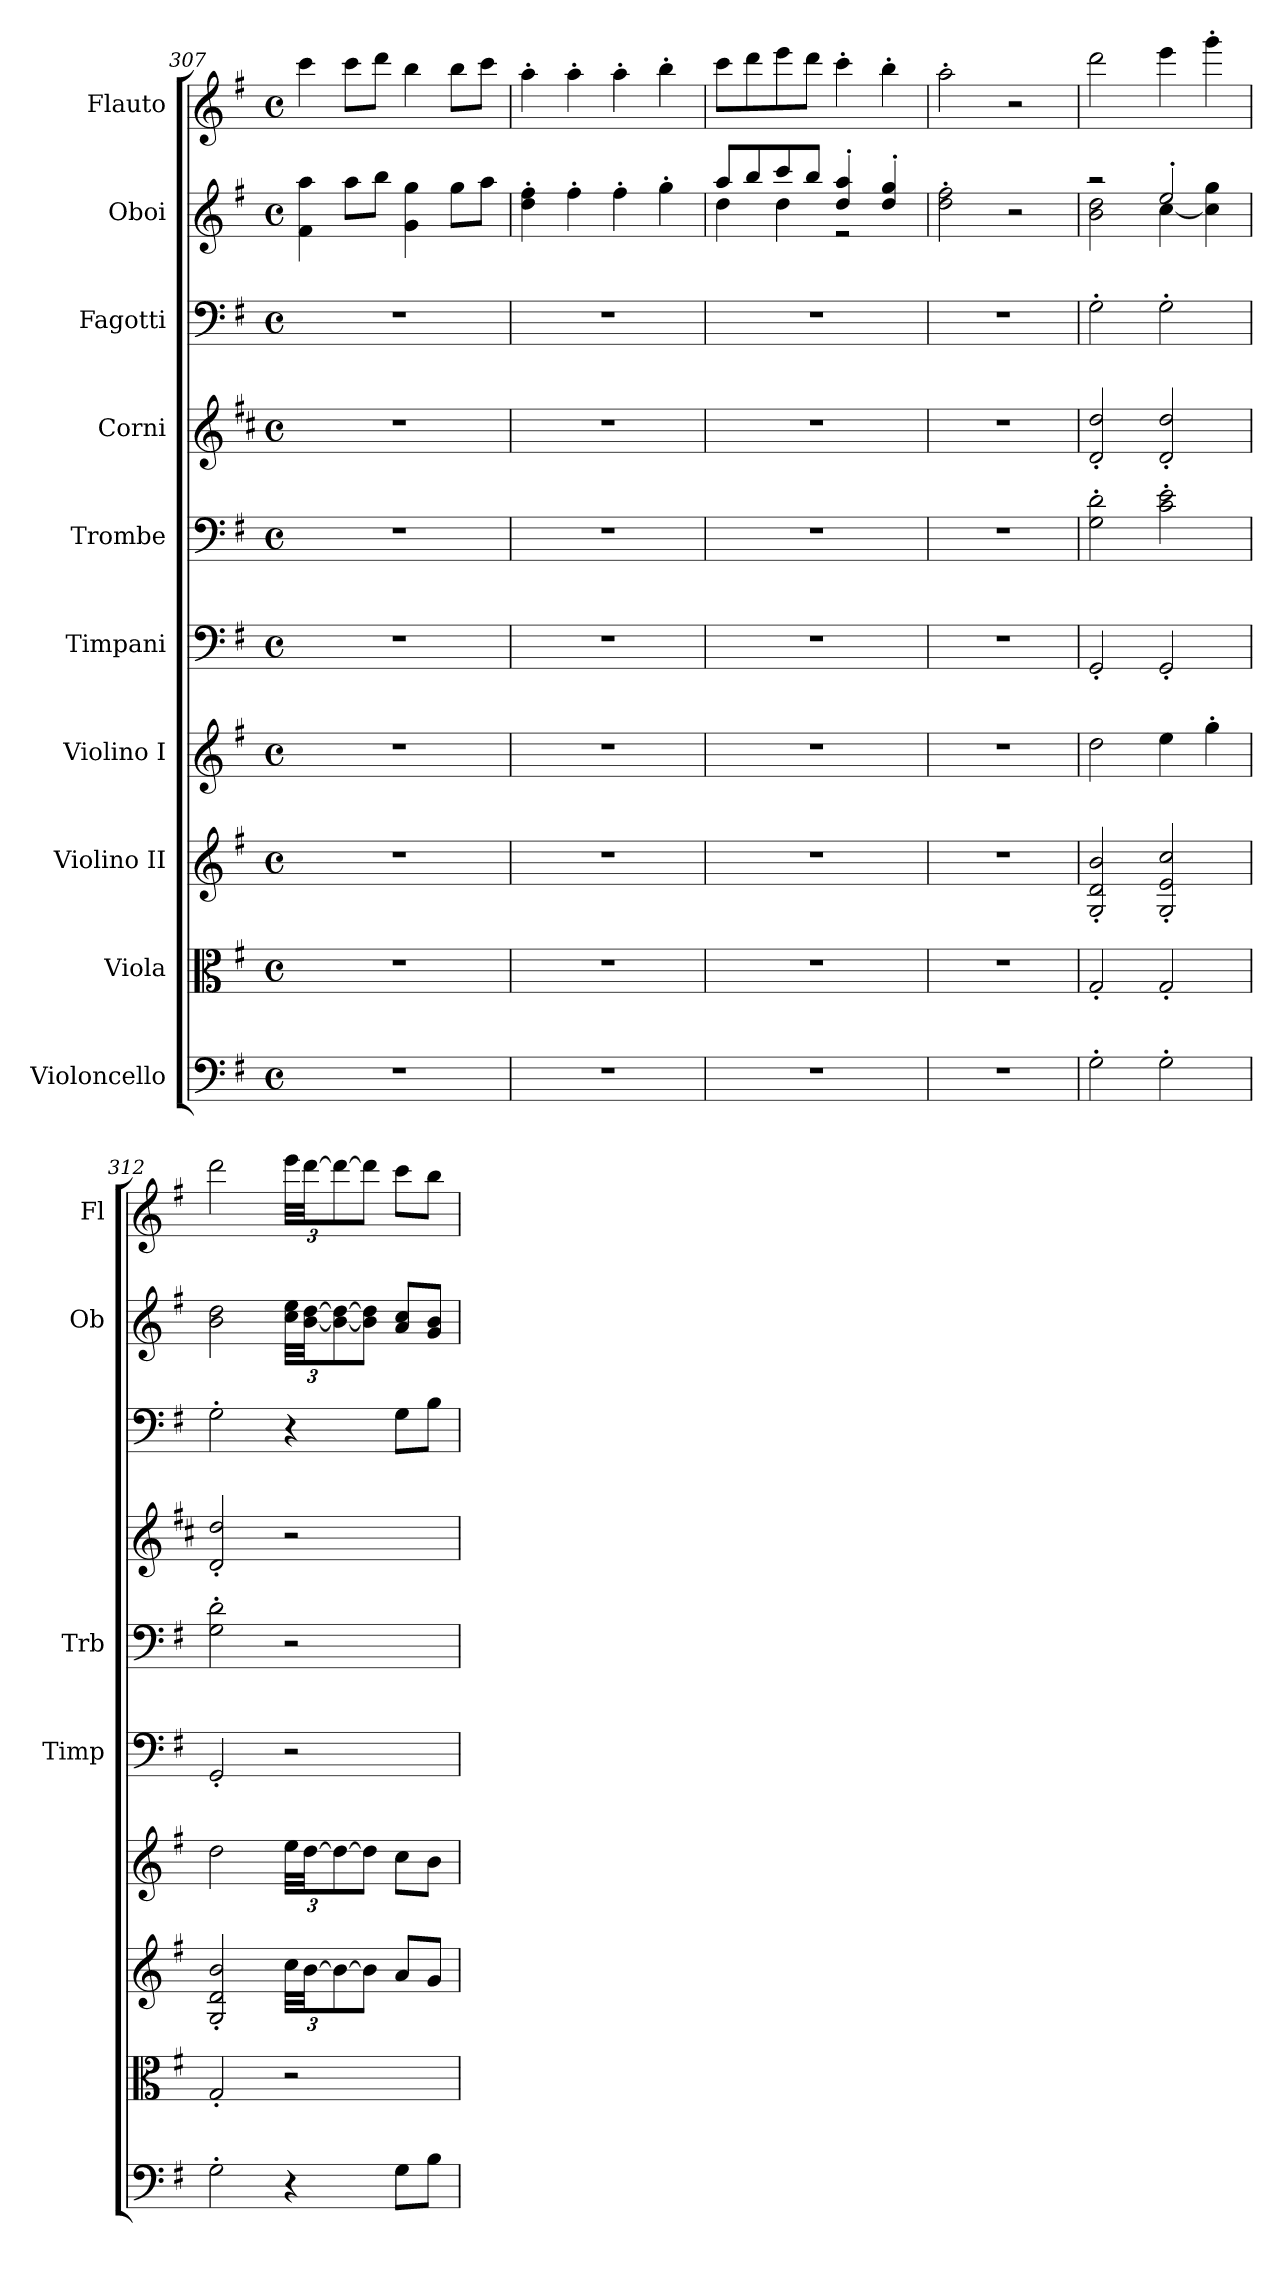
**kern	**kern	**kern	**kern	**kern	**kern	**kern	**kern	**kern	**kern
*part10	*part9	*part8	*part7	*part6	*part5	*part4	*part3	*part2	*part1
*staff10	*staff9	*staff8	*staff7	*staff6	*staff5	*staff4	*staff3	*staff2	*staff1
*I"Violoncello	*I"Viola	*I"Violino II	*I"Violino I	*I"Timpani	*I"Trombe	*I"Corni	*I"Fagotti	*I"Oboi	*I"Flauto
*	*	*	*	*I'Timp	*I'Trb	*	*	*I'Ob	*I'Fl
*clefF4	*clefC3	*clefG2	*clefG2	*clefF4	*clefF4	*clefG2	*clefF4	*clefG2	*clefG2
*	*	*	*	*	*	*ITrd4c7	*	*	*
*k[f#]	*k[f#]	*k[f#]	*k[f#]	*k[f#]	*k[f#]	*k[f#]	*k[f#]	*k[f#]	*k[f#]
*M4/4	*M4/4	*M4/4	*M4/4	*M4/4	*M4/4	*M4/4	*M4/4	*M4/4	*M4/4
*met(c)	*met(c)	*met(c)	*met(c)	*met(c)	*met(c)	*met(c)	*met(c)	*met(c)	*met(c)
=307	=307	=307	=307	=307	=307	=307	=307	=307	=307
1r	1r	1r	1r	1r	1r	1r	1r	4f#\ 4aa\	4ccc\
.	.	.	.	.	.	.	.	8aa\L	8ccc\L
.	.	.	.	.	.	.	.	8bb\J	8ddd\J
.	.	.	.	.	.	.	.	4g\ 4gg\	4bb\
.	.	.	.	.	.	.	.	8gg\L	8bb\L
.	.	.	.	.	.	.	.	8aa\J	8ccc\J
=308	=308	=308	=308	=308	=308	=308	=308	=308	=308
1r	1r	1r	1r	1r	1r	1r	1r	4dd\' 4ff#\'	4aa'\
.	.	.	.	.	.	.	.	4ff#'\	4aa'\
.	.	.	.	.	.	.	.	4ff#'\	4aa'\
.	.	.	.	.	.	.	.	4gg'\	4bb'\
=309	=309	=309	=309	=309	=309	=309	=309	=309	=309
*	*	*	*	*	*	*	*	*^	*
1r	1r	1r	1r	1r	1r	1r	1r	8aa/L	4dd\	8ccc\L
.	.	.	.	.	.	.	.	8bb/	.	8ddd\
.	.	.	.	.	.	.	.	8ccc/	4dd\	8eee\
.	.	.	.	.	.	.	.	8bb/J	.	8ddd\J
.	.	.	.	.	.	.	.	4dd/' 4aa/'	2r	4ccc'\
.	.	.	.	.	.	.	.	4dd/' 4gg/'	.	4bb'\
*	*	*	*	*	*	*	*	*v	*v	*
=310	=310	=310	=310	=310	=310	=310	=310	=310	=310
1r	1r	1r	1r	1r	1r	1r	1r	2dd\' 2ff#\'	2aa'\
.	.	.	.	.	.	.	.	2r	2r
=311	=311	=311	=311	=311	=311	=311	=311	=311	=311
*	*	*	*	*	*	*	*	*^	*
2G'\	2G'/	2G/' 2d/' 2b/'	2dd\	2GG'/	2G\' 2d\'	2G/' 2g/'	2G'\	2r	2b\ 2dd\	2ddd\
2G'\	2G'/	2G/' 2e/' 2cc/'	4ee\	2GG'/	2c\' 2e\'	2G/' 2g/'	2G'\	2ee'/	[4cc\	4eee\
.	.	.	4gg'\	.	.	.	.	.	4cc\] 4gg\	4ggg'\
*	*	*	*	*	*	*	*	*v	*v	*
!!LO:LB:g=z
=312	=312	=312	=312	=312	=312	=312	=312	=312	=312
2G'\	2G'/	2G/' 2d/' 2b/'	2dd\	2GG'/	2G\' 2d\'	2G/' 2g/'	2G'\	2b\ 2dd\	2ddd\
*	*	*Xbrackettup	*Xbrackettup	*	*	*	*	*Xbrackettup	*Xbrackettup
4r	2r	48cc\LLL	48ee\LLL	2r	2r	2r	4r	48cc\ 48ee\LLL	48eee\LLL
.	.	[48b\JJ	[48dd\JJ	.	.	.	.	[48b\ [48dd\JJ	[48ddd\JJ
.	.	12b\_	12dd\_	.	.	.	.	12b\_ 12dd\_	12ddd\_
.	.	8b\J]	8dd\J]	.	.	.	.	8b\] 8dd\]J	8ddd\J]
8G\L	.	8a/L	8cc\L	.	.	.	8G\L	8a/ 8cc/L	8ccc\L
8B\J	.	8g/J	8b\J	.	.	.	8B\J	8g/ 8b/J	8bb\J
=	=	=	=	=	=	=	=	=	=
*-	*-	*-	*-	*-	*-	*-	*-	*-	*-
